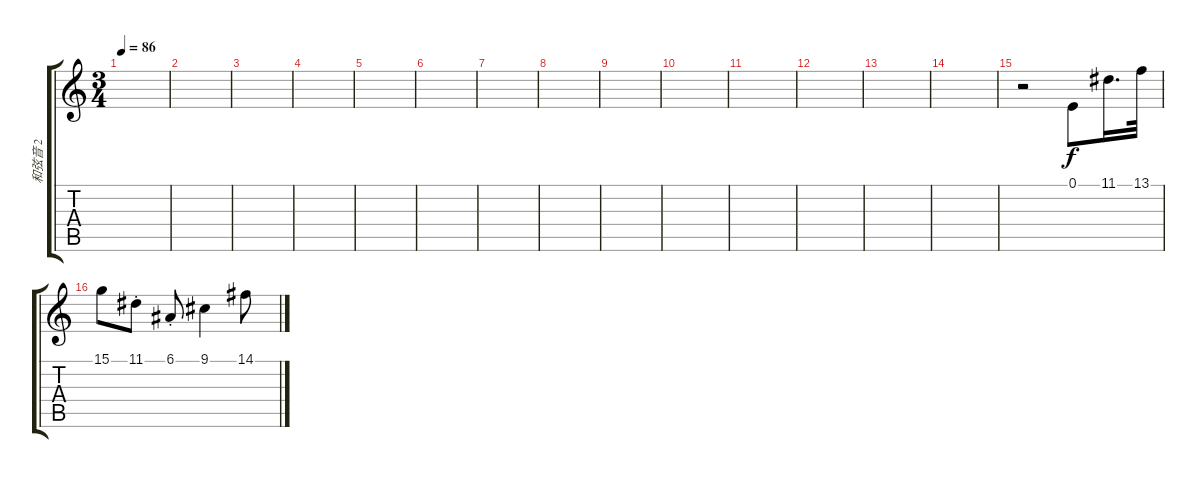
\track ("和弦音 2" "和弦音 2") {instrument oboe}
\staff {score tabs}
\tuning (E4 B3 G3 D3 A2 E2) {hide}
\ts (3 4)
\tempo 86
\clef g2
\ks c
|
|
|
|
|
|
|
|
|
|
|
|
|
|
r.2 0.1.8 11.1.16{d} 13.1.32 |
15.1.8 11.1{st}.8 6.1{st}.8 9.1.4 14.1.8
